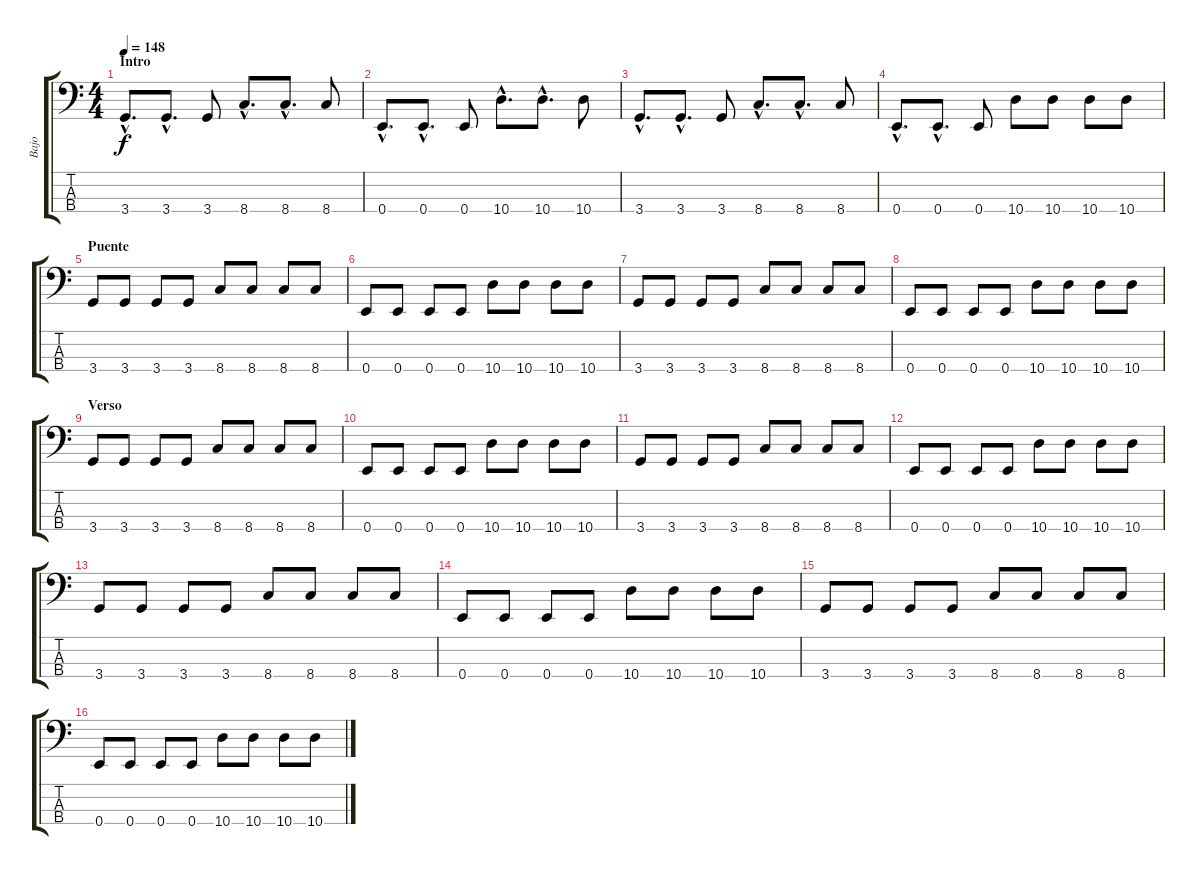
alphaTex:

\track ("Bajo" "Bajo") {instrument electricbassfinger}
\staff {score tabs}
\tuning (G2 D2 A1 E1) {hide}
\ts (4 4)
\section ("" "Intro")
\tempo 148
\clef f4
\ks c
3.4{hac}.8{d dy f instrument electricbassfinger} 3.4{hac}.8{d} 3.4.8 8.4{hac}.8{d} 8.4{hac}.8{d} 8.4.8 |
0.4{hac}.8{d} 0.4{hac}.8{d} 0.4.8 10.4{hac}.8{d} 10.4{hac}.8{d} 10.4.8 |
3.4{hac}.8{d} 3.4{hac}.8{d} 3.4.8 8.4{hac}.8{d} 8.4{hac}.8{d} 8.4.8 |
0.4{hac}.8{d} 0.4{hac}.8{d} 0.4.8 10.4.8 10.4.8 10.4.8 10.4.8 |
\section ("" "Puente")
3.4.8 3.4.8 3.4.8 3.4.8 8.4.8 8.4.8 8.4.8 8.4.8 |
0.4.8 0.4.8 0.4.8 0.4.8 10.4.8 10.4.8 10.4.8 10.4.8 |
3.4.8 3.4.8 3.4.8 3.4.8 8.4.8 8.4.8 8.4.8 8.4.8 |
0.4.8 0.4.8 0.4.8 0.4.8 10.4.8 10.4.8 10.4.8 10.4.8 |
\section ("" "Verso")
3.4.8 3.4.8 3.4.8 3.4.8 8.4.8 8.4.8 8.4.8 8.4.8 |
0.4.8 0.4.8 0.4.8 0.4.8 10.4.8 10.4.8 10.4.8 10.4.8 |
3.4.8 3.4.8 3.4.8 3.4.8 8.4.8 8.4.8 8.4.8 8.4.8 |
0.4.8 0.4.8 0.4.8 0.4.8 10.4.8 10.4.8 10.4.8 10.4.8 |
3.4.8 3.4.8 3.4.8 3.4.8 8.4.8 8.4.8 8.4.8 8.4.8 |
0.4.8 0.4.8 0.4.8 0.4.8 10.4.8 10.4.8 10.4.8 10.4.8 |
3.4.8 3.4.8 3.4.8 3.4.8 8.4.8 8.4.8 8.4.8 8.4.8 |
0.4.8 0.4.8 0.4.8 0.4.8 10.4.8 10.4.8 10.4.8 10.4.8
